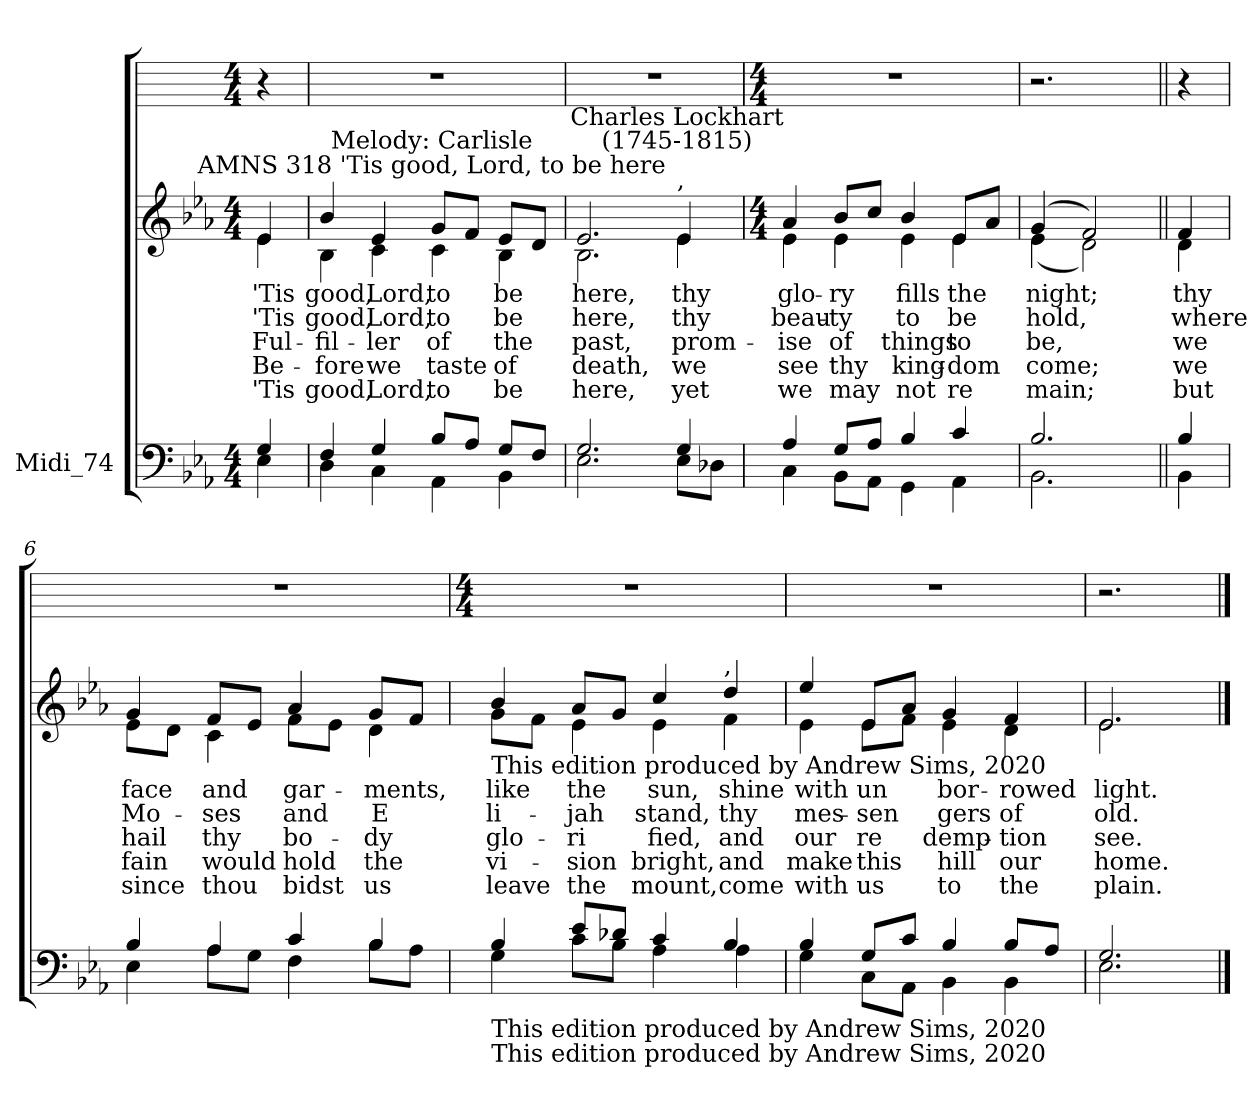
**kern	**kern	**text	**text	**text	**text	**text	**kern
*part3	*part2	*part2	*part2	*part2	*part2	*part2	*part1
*staff3	*staff2	*staff2	*staff2	*staff2	*staff2	*staff2	*staff1
*I"Midi_74	*	*	*	*	*	*	*
*clefF4	*clefG2	*	*	*	*	*	*
*k[b-e-a-]	*k[b-e-a-]	*	*	*	*	*	*
*E-:	*E-:	*	*	*	*	*	*
*M4/4	*M4/4	*	*	*	*	*	*M4/4
=	=	=	=	=	=	=	=
*^	*	*	*	*	*	*	*
!	!	!LO:TX:a:cj:t=J. Armitage Robinson\n(1858-1933)	!	!	!	!	!	!
!	!	!	!LO:LY:b	!LO:LY:b	!LO:LY:b	!LO:LY:b	!LO:LY:b	!
*	*	*^	*	*	*	*	*	*
4G/	4E-\	4e-/	4e-\	'Tis	'Tis	Ful-	-Be-	-'Tis	4r
=1	=1	=1	=1	=1	=1	=1	=1	=1	=1
!	!	!	!	!LO:LY:b	!LO:LY:b	!LO:LY:b	!LO:LY:b	!LO:LY:b	!
4F/	4D\	4b-/	4B-\	good,	good,	fil-	-fore	good,	1r
!	!	!	!	!LO:LY:b	!LO:LY:b	!LO:LY:b	!LO:LY:b	!LO:LY:b	!
4G/	4C\	4e-/	4c\	Lord,	Lord,	ler	we	Lord,	.
!	!	!LO:TX:a:cj:t=AMNS 318 'Tis good, Lord, to be here	!	!	!	!	!	!	!
!	!	!LO:TX:a:cj:t=Melody&colon; Carlisle	!	!	!	!	!	!	!
!	!	!	!	!LO:LY:b	!LO:LY:b	!LO:LY:b	!LO:LY:b	!LO:LY:b	!
8B-/L	4AA-\	8g/L	4c\	to	to	of	taste	to	.
8A-/J	.	8f/J	.	.	.	.	.	.	.
!	!	!	!	!LO:LY:b	!LO:LY:b	!LO:LY:b	!LO:LY:b	!LO:LY:b	!
8G/L	4BB-\	8e-/L	4B-\	be	be	the	of	be	.
8F/J	.	8d/J	.	.	.	.	.	.	.
=2	=2	=2	=2	=2	=2	=2	=2	=2	=2
!	!	!	!	!LO:LY:b	!LO:LY:b	!LO:LY:b	!LO:LY:b	!LO:LY:b	!
2.G/	2.E-\	2.e-/	2.B-\	here,	here,	past,	death,	here,	1r
!	!	!LO:TX:a:cj:t=Charles Lockhart\n(1745-1815)	!	!	!	!	!	!	!
!	!	!LO:TX:a:t=,	!	!	!	!	!	!	!
!	!	!	!	!LO:LY:b	!LO:LY:b	!LO:LY:b	!LO:LY:b	!LO:LY:b	!
4G/	8E-\L	4e-/	4e-\	thy	thy	prom-	-we	yet	.
.	8D-X\J	.	.	.	.	.	.	.	.
!!LO:LB:g=z
=3	=3	=3	=3	=3	=3	=3	=3	=3	=3
*	*	*M4/4	*	*	*	*	*	*	*M4/4
!	!	!	!	!LO:LY:b	!LO:LY:b	!LO:LY:b	!LO:LY:b	!LO:LY:b	!
4A-/	4C\	4a-/	4e-\	glo-	-beau-	-ise	see	we	1r
!	!	!	!	!LO:LY:b	!LO:LY:b	!LO:LY:b	!LO:LY:b	!LO:LY:b	!
8G/L	8BB-\L	8b-/L	4e-\	ry	ty	of	thy	may	.
8A-/J	8AA-\J	8cc/J	.	.	.	.	.	.	.
!	!	!	!	!LO:LY:b	!LO:LY:b	!LO:LY:b	!LO:LY:b	!LO:LY:b	!
4B-/	4GG\	4b-/	4e-\	fills	to	things	king-	-not	.
!	!	!	!	!LO:LY:b	!LO:LY:b	!LO:LY:b	!LO:LY:b	!LO:LY:b	!
4c/	4AA-\	8e-/L	4e-\	the	be	to	dom	re	.
.	.	8a-/J	.	.	.	.	.	.	.
=4	=4	=4	=4	=4	=4	=4	=4	=4	=4
!	!	!	!	!LO:LY:b	!LO:LY:b	!LO:LY:b	!LO:LY:b	!LO:LY:b	!
2.B-/	2.BB-\	(>4g/	(<4e-\	night;	hold,	be,	come;	main;	2.r
.	.	2f/)	2d\)	.	.	.	.	.	.
=5||	=5||	=5||	=5||	=5||	=5||	=5||	=5||	=5||	=5||
!	!	!	!	!LO:LY:b	!LO:LY:b	!LO:LY:b	!LO:LY:b	!LO:LY:b	!
4B-/	4BB-\	4f/	4d\	thy	where	we	we	but	4r
=6	=6	=6	=6	=6	=6	=6	=6	=6	=6
!	!	!	!	!LO:LY:b	!LO:LY:b	!LO:LY:b	!LO:LY:b	!LO:LY:b	!
4B-/	4E-\	4g/	8e-\L	face	Mo-	-hail	fain	since	1r
.	.	.	8d\J	.	.	.	.	.	.
!	!	!	!	!LO:LY:b	!LO:LY:b	!LO:LY:b	!LO:LY:b	!LO:LY:b	!
4A-/	8A-\L	8f/L	4c\	and	ses	thy	would	thou	.
.	8G\J	8e-/J	.	.	.	.	.	.	.
!	!	!	!	!LO:LY:b	!LO:LY:b	!LO:LY:b	!LO:LY:b	!LO:LY:b	!
4c/	4F\	4a-/	8f\L	gar-	-and	bo-	-hold	bidst	.
.	.	.	8e-\J	.	.	.	.	.	.
!	!	!	!	!LO:LY:b	!LO:LY:b	!LO:LY:b	!LO:LY:b	!LO:LY:b	!
4B-/	8B-\L	8g/L	4d\	ments,	E	dy	the	us	.
.	8A-\J	8f/J	.	.	.	.	.	.	.
!!LO:LB:g=z
=7	=7	=7	=7	=7	=7	=7	=7	=7	=7
*	*	*	*	*	*	*	*	*	*M4/4
!	!	!LO:TX:b:t=This edition produced by Andrew Sims, 2020	!	!	!	!	!	!	!
!LO:TX:b:t=This edition produced by Andrew Sims, 2020	!	!	!	!	!	!	!	!	!
!LO:TX:b:t=This edition produced by Andrew Sims, 2020	!	!	!	!	!	!	!	!	!
!	!	!	!	!LO:LY:b	!LO:LY:b	!LO:LY:b	!LO:LY:b	!LO:LY:b	!
4B-/	4G\	4b-/	8g\L	like	li-	-glo-	-vi-	-leave	1r
.	.	.	8f\J	.	.	.	.	.	.
!	!	!	!	!LO:LY:b	!LO:LY:b	!LO:LY:b	!LO:LY:b	!LO:LY:b	!
8e-/L	8c\L	8a-/L	4e-\	the	jah	ri	sion	the	.
8d-X/J	8B-\J	8g/J	.	.	.	.	.	.	.
!	!	!	!	!LO:LY:b	!LO:LY:b	!LO:LY:b	!LO:LY:b	!LO:LY:b	!
4c/	4A-\	4cc/	4e-\	sun,	stand,	fied,	bright,	mount,	.
!	!	!LO:TX:a:t=,	!	!	!	!	!	!	!
!	!	!	!	!LO:LY:b	!LO:LY:b	!LO:LY:b	!LO:LY:b	!LO:LY:b	!
4B-/	4A-\	4dd/	4f\	shine	thy	and	and	come	.
=8	=8	=8	=8	=8	=8	=8	=8	=8	=8
!	!	!	!	!LO:LY:b	!LO:LY:b	!LO:LY:b	!LO:LY:b	!LO:LY:b	!
4B-/	4G\	4ee-/	4e-\	with	mes-	-our	make	with	1r
!	!	!	!	!LO:LY:b	!LO:LY:b	!LO:LY:b	!LO:LY:b	!LO:LY:b	!
8G/L	8C\L	8e-/L	8e-\L	un	sen	re	this	us	.
8c/J	8AA-\J	8a-/J	8f\J	.	.	.	.	.	.
!	!	!	!	!LO:LY:b	!LO:LY:b	!LO:LY:b	!LO:LY:b	!LO:LY:b	!
4B-/	4BB-\	4g/	4e-\	bor-	-gers	demp-	-hill	to	.
!	!	!	!	!LO:LY:b	!LO:LY:b	!LO:LY:b	!LO:LY:b	!LO:LY:b	!
8B-/L	4BB-\	4f/	4d\	rowed	of	tion	our	the	.
8A-/J	.	.	.	.	.	.	.	.	.
=9	=9	=9	=9	=9	=9	=9	=9	=9	=9
!	!	!	!	!LO:LY:b	!LO:LY:b	!LO:LY:b	!LO:LY:b	!LO:LY:b	!
2.G/	2.E-\	2.e-/	2.e-\	light.	old.	see.	home.	plain.	2.r
*v	*v	*	*	*	*	*	*	*	*
*	*v	*v	*	*	*	*	*	*
==	==	==	==	==	==	==	==
*-	*-	*-	*-	*-	*-	*-	*-
